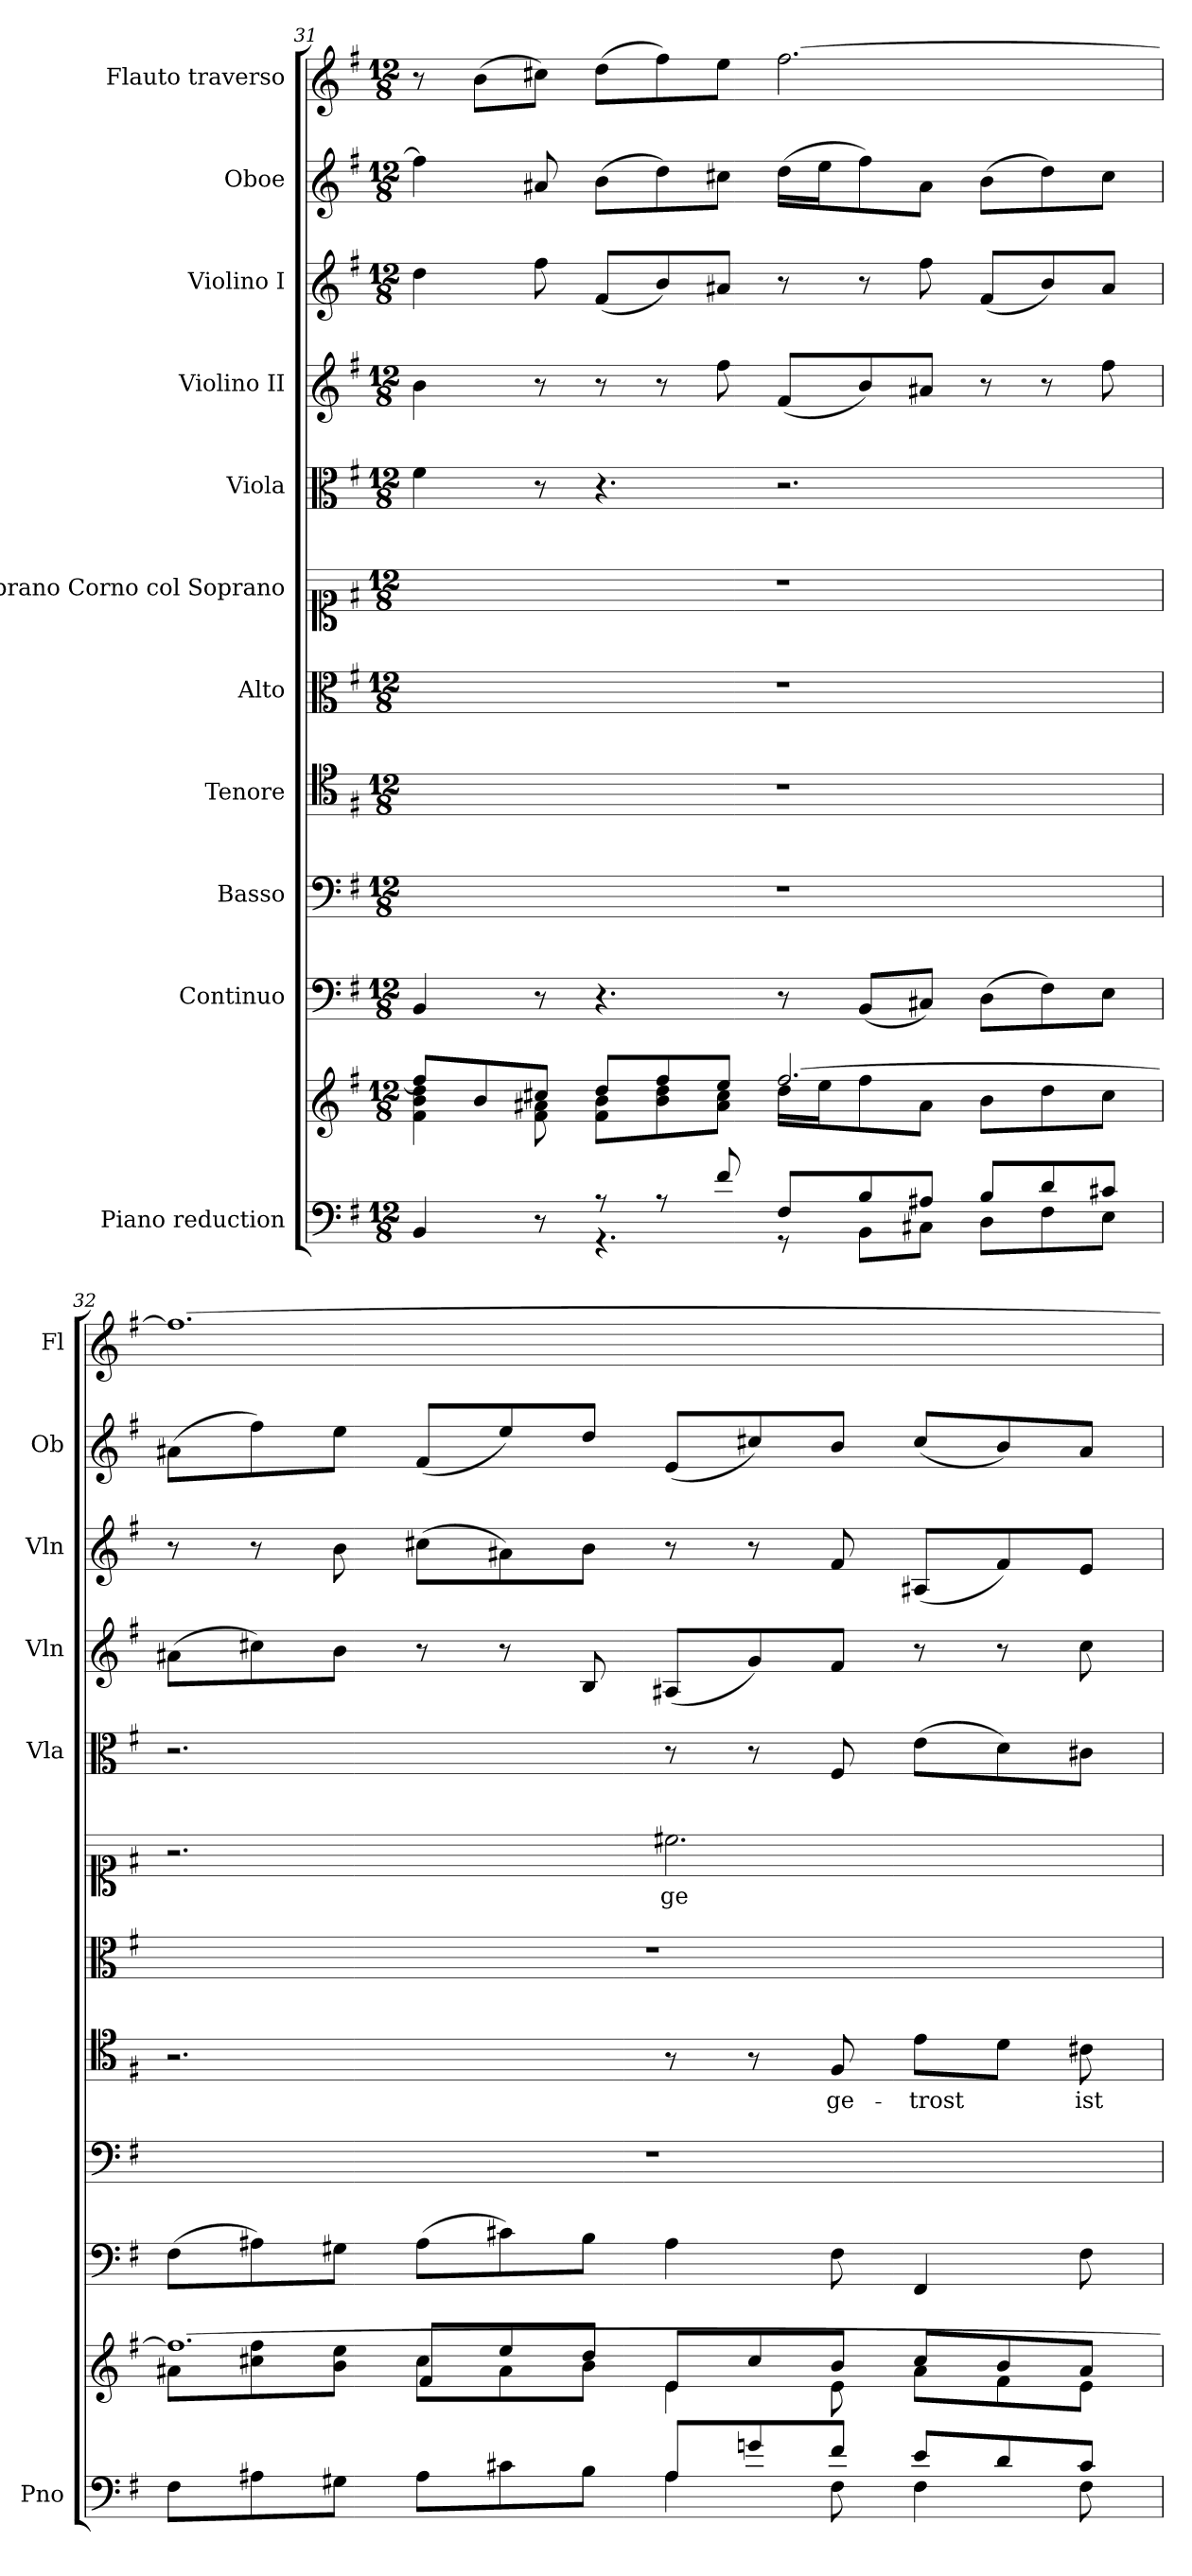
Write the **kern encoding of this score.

**kern	**kern	**kern	**kern	**kern	**text	**kern	**kern	**text	**kern	**kern	**kern	**kern	**kern
*part11	*part11	*part10	*part9	*part8	*part8	*part7	*part6	*part6	*part5	*part4	*part3	*part2	*part1
*staff12	*staff11	*staff10	*staff9	*staff8	*staff8	*staff7	*staff6	*staff6	*staff5	*staff4	*staff3	*staff2	*staff1
*I"Piano reduction	*	*I"Continuo	*I"Basso	*I"Tenore	*	*I"Alto	*I"Soprano Corno col Soprano	*	*I"Viola	*I"Violino II	*I"Violino I	*I"Oboe	*I"Flauto traverso
*I'Pno	*	*	*	*	*	*	*	*	*I'Vla	*I'Vln	*I'Vln	*I'Ob	*I'Fl
*clefF4	*clefG2	*clefF4	*clefF4	*clefC4	*	*clefC3	*clefC1	*	*clefC3	*clefG2	*clefG2	*clefG2	*clefG2
*k[f#]	*k[f#]	*k[f#]	*k[f#]	*k[f#]	*	*k[f#]	*k[f#]	*	*k[f#]	*k[f#]	*k[f#]	*k[f#]	*k[f#]
*M12/8	*M12/8	*M12/8	*M12/8	*M12/8	*	*M12/8	*M12/8	*	*M12/8	*M12/8	*M12/8	*M12/8	*M12/8
=31	=31	=31	=31	=31	=31	=31	=31	=31	=31	=31	=31	=31	=31
*^	*^	*	*	*	*	*	*	*	*	*	*	*	*
4BB/	4.ryy	8ff#/L]	4f#\ 4b\ 4dd\	4BB/	1.r	1.r	.	1.r	1.r	.	4f#\	4b\	4dd\	4ff#\]	8r
.	.	8b/	.	.	.	.	.	.	.	.	.	.	.	.	(8b\L
8r	.	8cc#X/J	8f#\ 8a#X\	8r	.	.	.	.	.	.	8r	8r	8ff#\	8a#X/	8cc#X\J)
8r	4.r	8dd/L	8f#\ 8b\L	4.r	.	.	.	.	.	.	4.r	8r	(8f#/L	(8b\L	(8dd\L
8r	.	8ff#/	8b\ 8dd\	.	.	.	.	.	.	.	.	8r	8b/)	8dd\)	8ff#\)
8f#/	.	8ee/J	8a#\ 8cc#\J	.	.	.	.	.	.	.	.	8ff#\	8a#X/J	8cc#X\J	8ee\J
8F#/L	8r	[2.ff#/	16dd\LL	8r	.	.	.	.	.	.	2.r	(8f#/L	8r	(16dd\LL	[2.ff#\
.	.	.	16ee\J	.	.	.	.	.	.	.	.	.	.	16ee\J	.
8B/	8BB\L	.	8ff#\	(8BB/L	.	.	.	.	.	.	.	8b/)	8r	8ff#\)	.
8A#X/J	8C#X\J	.	8a#\J	8C#X/J)	.	.	.	.	.	.	.	8a#X/J	8ff#\	8a#\J	.
8B/L	8D\L	.	8b\L	(8D\L	.	.	.	.	.	.	.	8r	(8f#/L	(8b\L	.
8d/	8F#\	.	8dd\	8F#\)	.	.	.	.	.	.	.	8r	8b/)	8dd\)	.
8c#X/J	8E\J	.	8cc#\J	8E\J	.	.	.	.	.	.	.	8ff#\	8a#/J	8cc#\J	.
!!LO:PB:g=z
=32	=32	=32	=32	=32	=32	=32	=32	=32	=32	=32	=32	=32	=32	=32	=32
*	*	*	*^	*	*	*	*	*	*	*	*	*	*	*	*
2.ryy	8F#\L	1.ff#_	8a#X\L	4.ryy	(8F#\L	1.r	2.r	.	1.r	2.r	.	2.r	(8a#X\L	8r	(8a#X\L	1.ff#_
.	8A#X\	.	8cc#X\ 8ff#\	.	8A#X\)	.	.	.	.	.	.	.	8cc#X\)	8r	8ff#\)	.
.	8G#X\J	.	8b\ 8ee\J	.	8G#X\J	.	.	.	.	.	.	.	8b\J	8b\	8ee\J	.
.	8A#\L	.	8cc#\L	8f#/L	(8A#\L	.	.	.	.	.	.	.	8r	(8cc#X\L	(8f#/L	.
.	8c#X\	.	8a#\	8ee/	8c#X\)	.	.	.	.	.	.	.	8r	8a#X\)	8ee/)	.
.	8B\J	.	8b\J	8dd/J	8B\J	.	.	.	.	.	.	.	8B/	8b\J	8dd/J	.
!	!	!	!	!	!	!	!	!	!	!	!LO:LY:b	!	!	!	!	!
8A#/L	4A#\	.	4e\	8e/L	4A#\	.	8r	.	.	2.cc#X\	ge-	8r	(8A#X/L	8r	(8e/L	.
8gn/	.	.	.	8cc#/	.	.	8r	.	.	.	.	8r	8g/)	8r	8cc#X/)	.
!	!	!	!	!	!	!	!	!LO:LY:b	!	!	!	!	!	!	!	!
8f#/J	8F#\	.	8e\	8b/J	8F#\	.	8F#/	ge-	.	.	.	8F#/	8f#/J	8f#/	8b/J	.
!	!	!	!	!	!	!	!	!LO:LY:b	!	!	!	!	!	!	!	!
8e/L	4F#\	.	8a#\L	8cc#/L	4FF#/	.	8e\L	-trost	.	.	.	(8e\L	8r	(8A#X/L	(8cc#/L	.
8d/	.	.	8f#\	8b/	.	.	8d\J	.	.	.	.	8d\)	8r	8f#/)	8b/)	.
!	!	!	!	!	!	!	!	!LO:LY:b	!	!	!	!	!	!	!	!
8c#/J	8F#\	.	8e\J	8a#/J	8F#\	.	8c#X\	ist	.	.	.	8c#X\J	8cc#\	8e/J	8a#/J	.
*v	*v	*	*	*	*	*	*	*	*	*	*	*	*	*	*	*
*	*v	*v	*v	*	*	*	*	*	*	*	*	*	*	*	*
=	=	=	=	=	=	=	=	=	=	=	=	=	=
*-	*-	*-	*-	*-	*-	*-	*-	*-	*-	*-	*-	*-	*-
